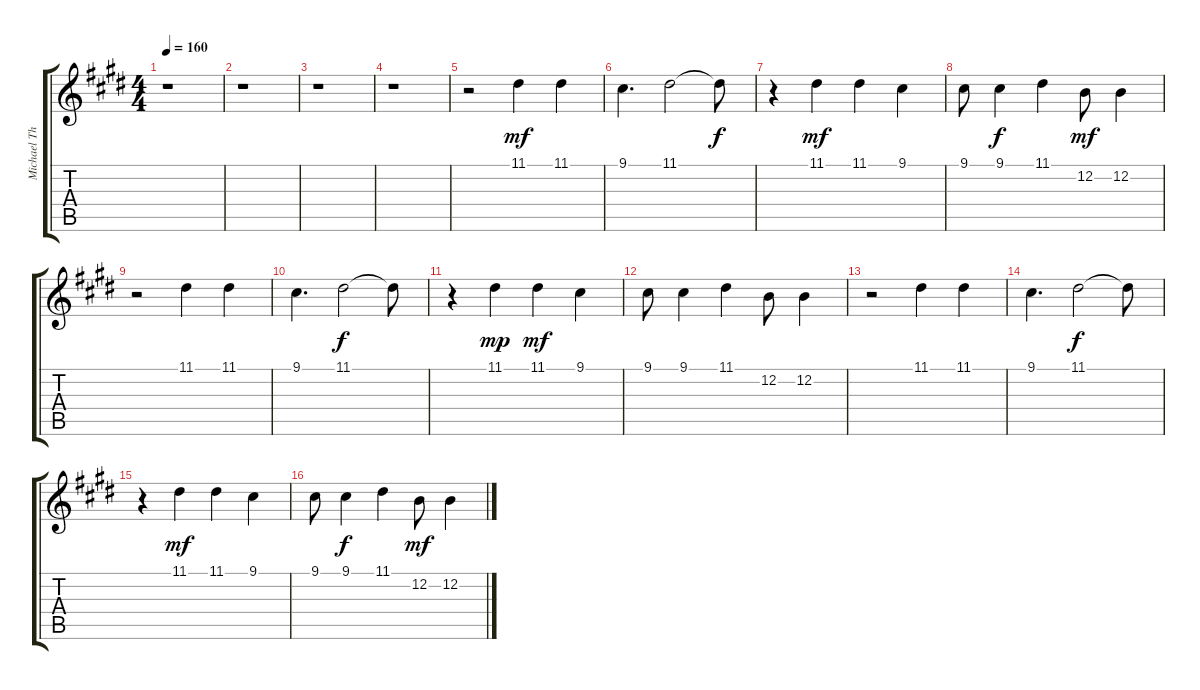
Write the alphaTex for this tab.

\track ("Michael Thomas - Vocal" "Michael Th") {instrument trumpet}
\staff {score tabs}
\tuning (E4 B3 G3 D3 A2 E2) {hide}
\ts (4 4)
\tempo 160
\clef g2
\ks e
r.1{dy pp} |
r.1 |
r.1 |
r.1 |
r.2 11.1.4{dy mf} 11.1.4 |
9.1.4{d} 11.1.2 11.1{t}.8{dy f} |
r.4 11.1.4{dy mf} 11.1.4 9.1.4 |
9.1.8 9.1.4{dy f} 11.1.4 12.2.8{dy mf} 12.2.4 |
r.2 11.1.4 11.1.4 |
9.1.4{d} 11.1.2{dy f} 11.1{t}.8 |
r.4 11.1.4{dy mp} 11.1.4{dy mf} 9.1.4 |
9.1.8 9.1.4 11.1.4 12.2.8 12.2.4 |
r.2 11.1.4 11.1.4 |
9.1.4{d} 11.1.2{dy f} 11.1{t}.8 |
r.4 11.1.4{dy mf} 11.1.4 9.1.4 |
9.1.8 9.1.4{dy f} 11.1.4 12.2.8{dy mf} 12.2.4
